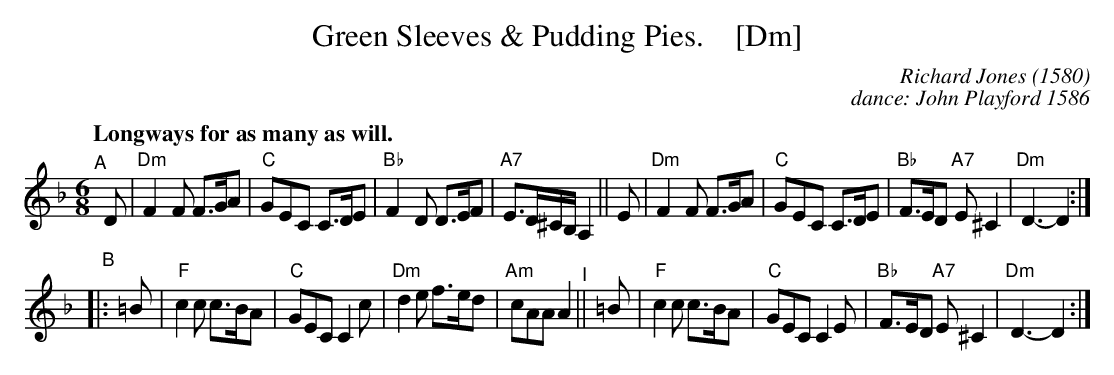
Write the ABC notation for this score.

X:1
T: Green Sleeves & Pudding Pies.    [Dm]
C: Richard Jones (1580)
C: dance: John Playford 1586
Q: "Longways for as many as will."
L: 1/8
M: 6/8
K: Dm
"^A"[|]\
D | "Dm"F2F F>GA | "C"GEC C>DE | "Bb"F2D D>EF | "A7"E>D^C/B,/ A,2 ||\
E | "Dm"F2F F>GA | "C"GEC C>DE | "Bb"F>ED "A7"E^C2 | "Dm"D3- D2 :|
"^B"|:\
=B | "F"c2c c>BA | "C"GEC C2c | "Dm"d2e f>ed | "Am"cAA A2 "^I"||\
=B | "F"c2c c>BA | "C"GEC C2E | "Bb"F>ED "A7"E^C2 | "Dm"D3- D2 :|
